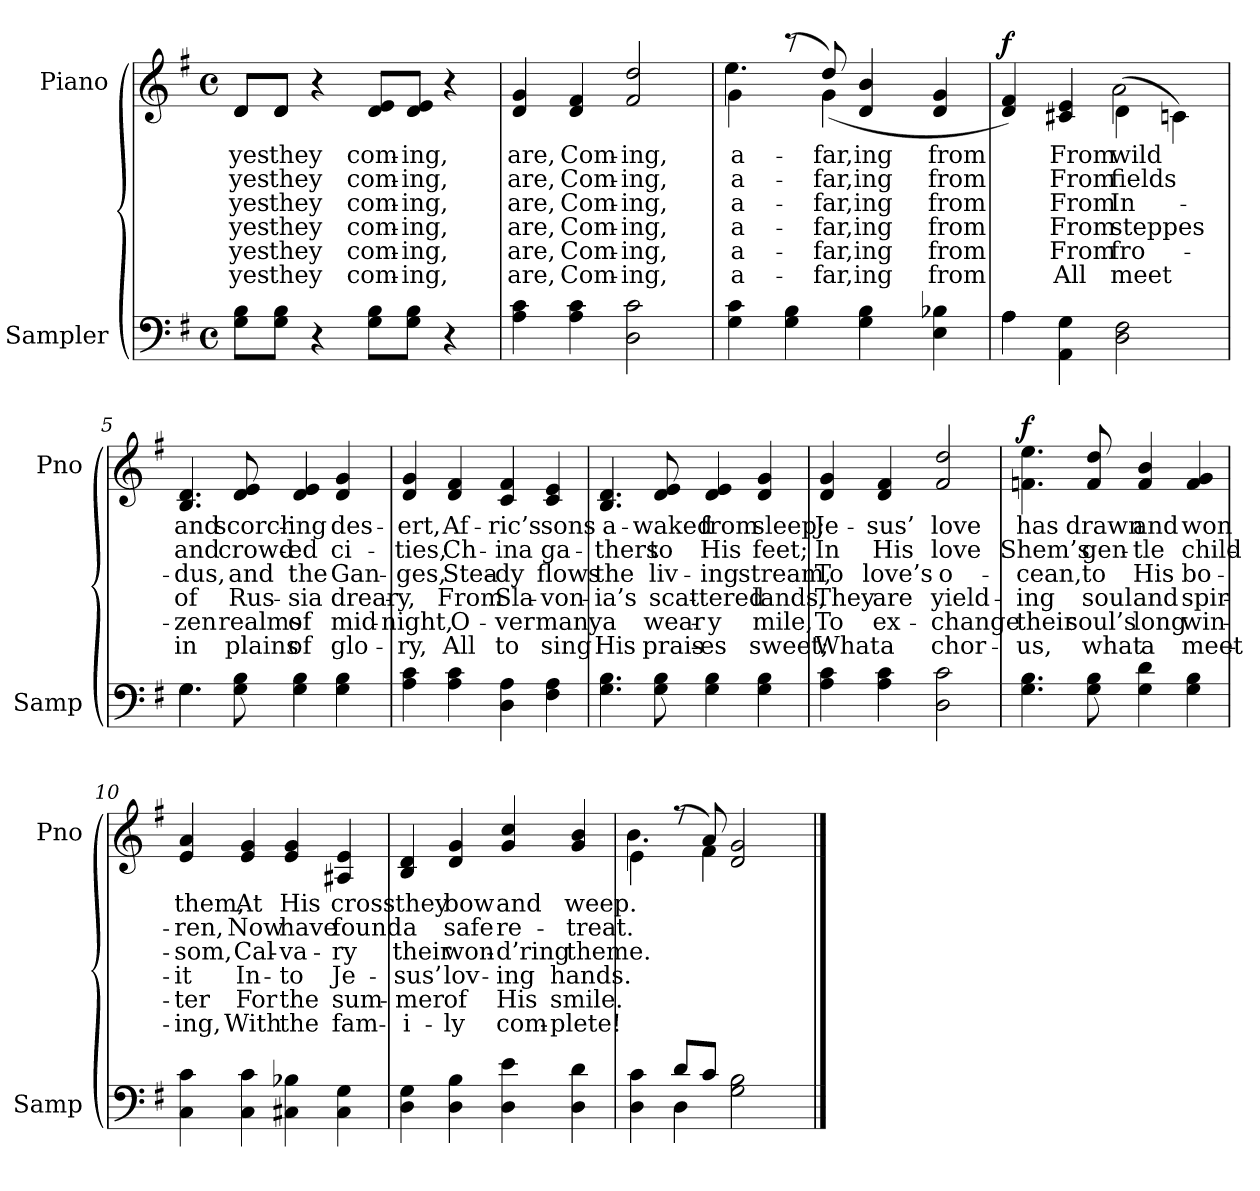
**kern	**kern	**text	**text	**text	**text	**text	**text	**dynam
*part2	*part1	*part1	*part1	*part1	*part1	*part1	*part1	*part1
*staff2	*staff1	*staff1	*staff1	*staff1	*staff1	*staff1	*staff1	*staff1
*I"Sampler	*I"Piano	*	*	*	*	*	*	*
*I'Samp	*I'Pno	*	*	*	*	*	*	*
*clefF4	*clefG2	*	*	*	*	*	*	*
*k[f#]	*k[f#]	*	*	*	*	*	*	*
*G:	*G:	*	*	*	*	*	*	*
*M4/4	*M4/4	*	*	*	*	*	*	*
*met(c)	*met(c)	*	*	*	*	*	*	*
=1	=1	=1	=1	=1	=1	=1	=1	=1
*	*^	*	*	*	*	*	*	*
8G\ 8B\L	8d/L	8d/L	yes	yes	yes	yes	yes	yes	.
8G\ 8B\J	8d/J	8d/J	they	they	they	they	they	they	.
4r	4r	2.ryy	.	.	.	.	.	.	.
8G\ 8B\L	8d/ 8e/L	.	com-	com-	com-	com-	com-	com-	.
8G\ 8B\J	8d/ 8e/J	.	-ing,	-ing,	-ing,	-ing,	-ing,	-ing,	.
4r	4r	.	.	.	.	.	.	.	.
*	*v	*v	*	*	*	*	*	*	*
=2	=2	=2	=2	=2	=2	=2	=2	=2
4A 4c	4d 4g	are,	are,	are,	are,	are,	are,	.
4A 4c	4d 4f#	Com-	Com-	Com-	Com-	Com-	Com-	.
2D 2c	2f# 2dd	-ing,	-ing,	-ing,	-ing,	-ing,	-ing,	.
=3	=3	=3	=3	=3	=3	=3	=3	=3
*	*^	*	*	*	*	*	*	*
4G 4c	4g\	4.ee	a-	a-	a-	a-	a-	a-	.
4G 4B	(8r	.	.	.	.	.	.	.	.
.	8dd/)	(4g	-far,	-far,	-far,	-far,	-far,	-far,	.
4G 4B	4d 4b	.	-ing	-ing	-ing	-ing	-ing	-ing	.
.	.	4.ryy	.	.	.	.	.	.	.
4E 4B-X	4d 4g	.	from	from	from	from	from	from	.
=4	=4	=4	=4	=4	=4	=4	=4	=4	=4
*^	*	*	*	*	*	*	*	*	*
4A\	4A	4d 4f#)	2ryy	.	.	.	.	.	.	f
4AA 4G	2.ryy	4c#X 4e	.	From	From	From	From	From	All	.
2D 2F#	.	(4d\	2a	wild	fields	In-	steppes	fro-	meet	.
.	.	4cn\)	.	.	.	.	.	.	.	.
*	*	*v	*v	*	*	*	*	*	*	*
=5	=5	=5	=5	=5	=5	=5	=5	=5	=5
4.G\	4.G	4.B 4.d	and	and	-dus,	of	-zen	in	.
8G 8B	2ryy	8d 8e	scorch-	crowd-	and	Rus-	realms	plains	.
4G 4B	.	4d 4e	-ing	-ed	the	-sia	of	of	.
4G 4B	.	4d 4g	des-	ci-	Gan-	drear-	mid-	glo-	.
.	8ryy	.	.	.	.	.	.	.	.
*v	*v	*	*	*	*	*	*	*	*
=6	=6	=6	=6	=6	=6	=6	=6	=6
4A 4c	4d 4g	-ert,	-ties,	-ges,	-y,	-night,	-ry,	.
4A 4c	4d 4f#	Af-	Ch-	Stea-	From	O-	All	.
4D 4A	4c 4f#	-ric’s	-ina	-dy	Sla-	-ver	to	.
4F# 4A	4c 4e	sons	ga-	flows	-von-	many	sing	.
=7	=7	=7	=7	=7	=7	=7	=7	=7
4.G 4.B	4.B 4.d	a-	-thers	the	-ia’s	a	His	.
8G 8B	8d 8e	-waked	to	liv-	scat-	wear-	prais-	.
4G 4B	4d 4e	from	His	-ing	-tered	-y	-es	.
4G 4B	4d 4g	sleep;	feet;	stream,	lands,	mile,	sweet;	.
=8	=8	=8	=8	=8	=8	=8	=8	=8
4A 4c	4d 4g	Je-	In	To	They	To	What	.
4A 4c	4d 4f#	-sus’	His	love’s	are	ex-	a	.
2D 2c	2f# 2dd	love	love	o-	yield-	-change	chor-	.
=9	=9	=9	=9	=9	=9	=9	=9	=9
4.G 4.B	4.fn 4.ee	has	Shem’s	-cean,	-ing	their	-us,	f
8G 8B	8f 8dd	drawn	gen-	to	soul	soul’s	what	.
4G 4d	4f 4b	and	-tle	His	and	long	a	.
4G 4B	4f 4g	won	child-	bo-	spir-	win-	meet-	.
=10	=10	=10	=10	=10	=10	=10	=10	=10
4C 4c	4e 4a	them,	-ren,	-som,	-it	-ter	-ing,	.
4C 4c	4e 4g	At	Now	Cal-	In-	For	With	.
4C#X 4B-X	4e 4g	His	have	-va-	-to	the	the	.
4C# 4G	4A#X 4e	cross	found	-ry	Je-	sum-	fam-	.
=11	=11	=11	=11	=11	=11	=11	=11	=11
4D 4G	4B 4d	they	a	their	-sus’	-mer	-i-	.
4D 4B	4d 4g	bow	safe	won-	lov-	of	-ly	.
4D 4e	4g 4cc	and	re-	-d’ring	-ing	His	com-	.
4D 4d	4g 4b	weep.	-treat.	theme.	hands.	smile.	-plete!	.
=12	=12	=12	=12	=12	=12	=12	=12	=12
*^	*^	*	*	*	*	*	*	*
4D 4c	4ryy	4e\	4.b	.	.	.	.	.	.	.
8d/L	4D	(8r	.	.	.	.	.	.	.	.
8c/J)	.	8a/)	(4f#	.	.	.	.	.	.	.
2G 2B	2ryy	2d 2g	.	.	.	.	.	.	.	.
.	.	.	4.ryy	.	.	.	.	.	.	.
*v	*v	*	*	*	*	*	*	*	*	*
*	*v	*v	*	*	*	*	*	*	*
==	==	==	==	==	==	==	==	==
*-	*-	*-	*-	*-	*-	*-	*-	*-
